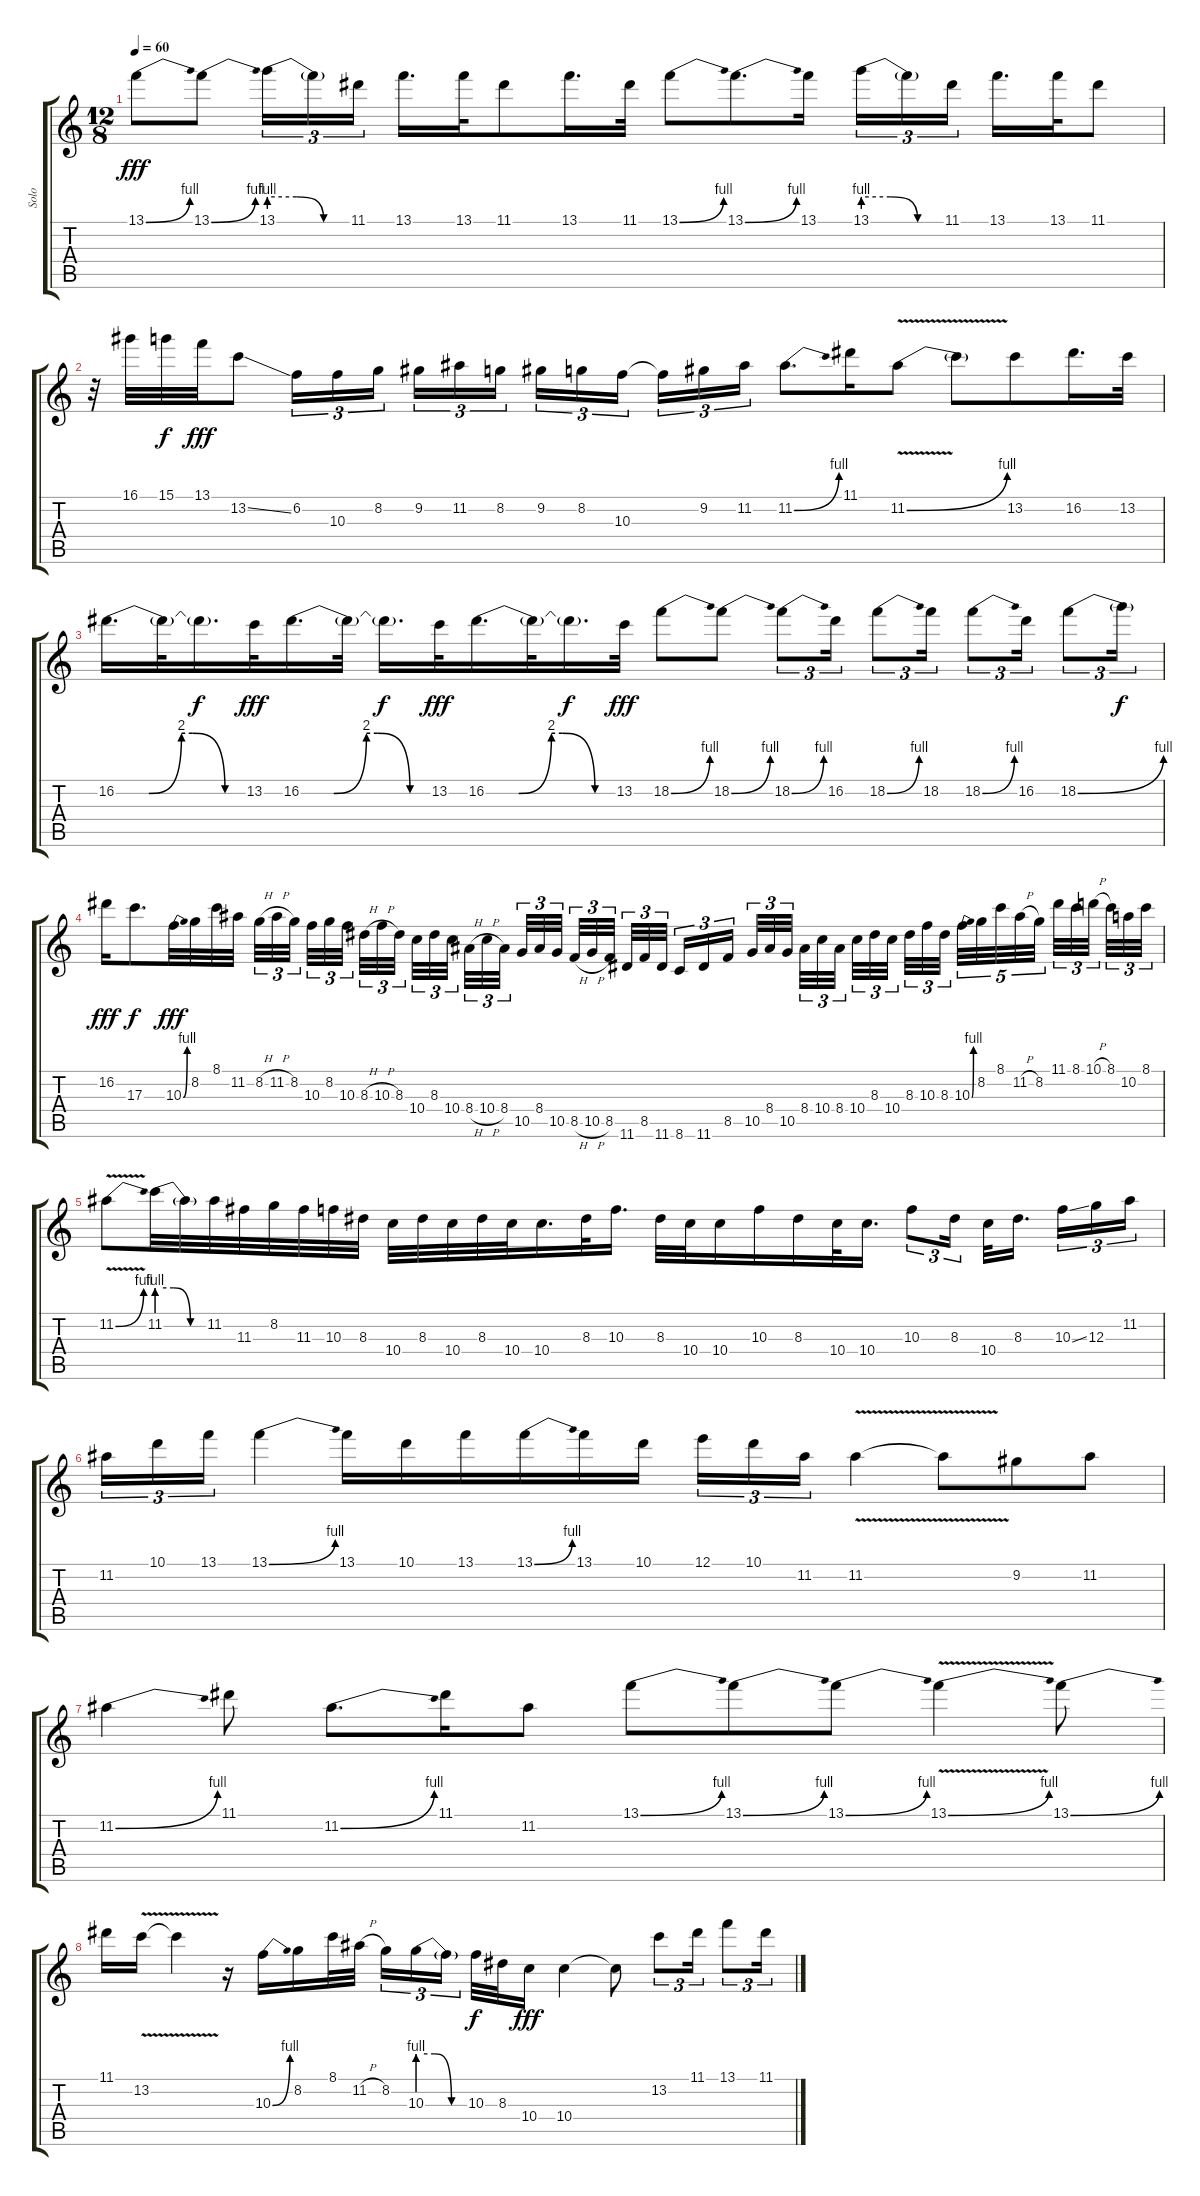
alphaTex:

\track ("Solo" "Solo") {instrument distortionguitar}
\staff {score tabs}
\tuning (E4 B3 G3 D3 A2 E2) {hide}
\ts (12 8)
\tempo 60
\clef g2
\ks c
13.1{be (bend 0 0 60 4)}.8{dy fff} 13.1{be (bend 0 0 60 4)}.8 13.1{be (custom 0 4 20 4 40 0 60 0)}.16{tu (3 2)} 13.1{t}.16{tu (3 2)} 11.1.16{tu (3 2)} 13.1.16{d} 13.1.32 11.1.8 13.1.16{d} 11.1.32 13.1{be (bend 0 0 60 4)}.8 13.1{be (bend 0 0 60 4)}.8{d} 13.1.16 13.1{be (custom 0 4 20 4 40 0 60 0)}.16{tu (3 2)} 13.1{t}.16{tu (3 2)} 11.1.16{tu (3 2)} 13.1.16{d} 13.1.32 11.1.8 |
r.32 16.1.32 15.1.32{dy f} 13.1.32{dy fff} 13.2{ss}.8 6.2.16{tu (3 2)} 10.3.16{tu (3 2)} 8.2.16{tu (3 2)} 9.2.16{tu (3 2)} 11.2.16{tu (3 2)} 8.2.16{tu (3 2)} 9.2.16{tu (3 2)} 8.2.16{tu (3 2)} 10.3.16{tu (3 2)} 10.3{t}.16{tu (3 2)} 9.2.16{tu (3 2)} 11.2.16{tu (3 2)} 11.2{be (bend 0 0 60 4)}.8{d} 11.1.16 11.2{be (bend 0 0 60 4) v}.8 11.2{t}.8 13.2.8 16.2.16{d} 13.2.32 |
16.2{be (custom 0 0 15 0 30 8 35 8 50 0 60 0)}.16{d} 16.2{t}.32 16.2{t}.16{d dy f} 13.2.32{dy fff} 16.2{be (custom 0 0 15 0 30 8 35 8 50 0 60 0)}.16{d} 16.2{t}.32 16.2{t}.16{d dy f} 13.2.32{dy fff} 16.2{be (custom 0 0 15 0 30 8 35 8 50 0 60 0)}.16{d} 16.2{t}.32 16.2{t}.16{d dy f} 13.2.32{dy fff} 18.2{be (bend 0 0 60 4)}.8 18.2{be (bend 0 0 60 4)}.8 18.2{be (bend 0 0 60 4)}.8{tu (3 2)} 16.2.16{tu (3 2)} 18.2{be (bend 0 0 60 4)}.8{tu (3 2)} 18.2.16{tu (3 2)} 18.2{be (bend 0 0 60 4)}.8{tu (3 2)} 16.2.16{tu (3 2)} 18.2{be (bend 0 0 60 4)}.8{tu (3 2)} 18.2{t}.16{tu (3 2) dy f} |
16.2.16{dy fff} 17.3.8{d dy f} 10.3{be (bend 0 0 60 4)}.32{dy fff} 8.2.32 8.1.32 11.2.32 8.2{h}.32{tu (3 2)} 11.2{h}.32{tu (3 2)} 8.2.32{tu (3 2)} 10.3.32{tu (3 2)} 8.2.32{tu (3 2)} 10.3.32{tu (3 2)} 8.3{h}.32{tu (3 2)} 10.3{h}.32{tu (3 2)} 8.3.32{tu (3 2)} 10.4.32{tu (3 2)} 8.3.32{tu (3 2)} 10.4.32{tu (3 2)} 8.4{h}.32{tu (3 2)} 10.4{h}.32{tu (3 2)} 8.4.32{tu (3 2)} 10.5.32{tu (3 2)} 8.4.32{tu (3 2)} 10.5.32{tu (3 2)} 8.5{h}.32{tu (3 2)} 10.5{h}.32{tu (3 2)} 8.5.32{tu (3 2)} 11.6.32{tu (3 2)} 8.5.32{tu (3 2)} 11.6.32{tu (3 2)} 8.6.16{tu (3 2)} 11.6.16{tu (3 2)} 8.5.16{tu (3 2)} 10.5.32{tu (3 2)} 8.4.32{tu (3 2)} 10.5.32{tu (3 2)} 8.4.32{tu (3 2)} 10.4.32{tu (3 2)} 8.4.32{tu (3 2)} 10.4.32{tu (3 2)} 8.3.32{tu (3 2)} 10.4.32{tu (3 2)} 8.3.32{tu (3 2)} 10.3.32{tu (3 2)} 8.3.32{tu (3 2)} 10.3{be (bend 0 0 60 4)}.32{tu (5 4)} 8.2.32{tu (5 4)} 8.1.32{tu (5 4)} 11.2{h}.32{tu (5 4)} 8.2.32{tu (5 4)} 11.1.32{tu (3 2)} 8.1.32{tu (3 2)} 10.1{h}.32{tu (3 2)} 8.1.32{tu (3 2)} 10.2.32{tu (3 2)} 8.1.32{tu (3 2)} |
11.2{be (bend 0 0 60 4) v}.8 11.2{be (custom 0 4 20 4 40 0 60 0)}.32 11.2{t}.32 11.2.32 11.3.32 8.2.32 11.3.32 10.3.32 8.3.32 10.4.32 8.3.32 10.4.32 8.3.32 10.4.32 10.4.16{d} 8.3.32 10.3.16{d} 8.3.32 10.4.32 10.4.16 10.3.16 8.3.16 10.4.32 10.4.16{d} 10.3.8{tu (3 2)} 8.3.16{tu (3 2)} 10.4.32 8.3.16{d} 10.3{ss}.16{tu (3 2)} 12.3.16{tu (3 2)} 11.2.16{tu (3 2)} |
11.2.16{tu (3 2)} 10.1.16{tu (3 2)} 13.1.16{tu (3 2)} 13.1{be (bend 0 0 60 4)}.4 13.1.16 10.1.16 13.1.16 13.1{be (bend 0 0 60 4)}.16 13.1.16 10.1.16 12.1.16{tu (3 2)} 10.1.16{tu (3 2)} 11.2.16{tu (3 2)} 11.2{v}.4 11.2{t}.8 9.2.8 11.2.8 |
11.2{be (bend 0 0 60 4)}.4 11.1.8 11.2{be (bend 0 0 60 4)}.8{d} 11.1.16 11.2.8 13.1{be (bend 0 0 60 4)}.8 13.1{be (bend 0 0 60 4)}.8 13.1{be (bend 0 0 60 4)}.8 13.1{be (bend 0 0 60 4) v}.4 13.1{be (bend 0 0 60 4)}.8 |
11.1.16 13.2{v}.16 13.2{v t}.4 r.16 10.3{be (bend 0 0 60 4)}.16 8.2.16 8.1.32 11.2{h}.32 8.2.16{tu (3 2)} 10.3{be (custom 0 4 20 4 40 0 60 0)}.16{tu (3 2)} 10.3{t}.16{tu (3 2)} 10.3.32{dy f} 8.3.32 10.4.16{dy fff} 10.4.4 10.4{t}.8 13.2.8{tu (3 2)} 11.1.16{tu (3 2)} 13.1.8{tu (3 2)} 11.1.16{tu (3 2)}
